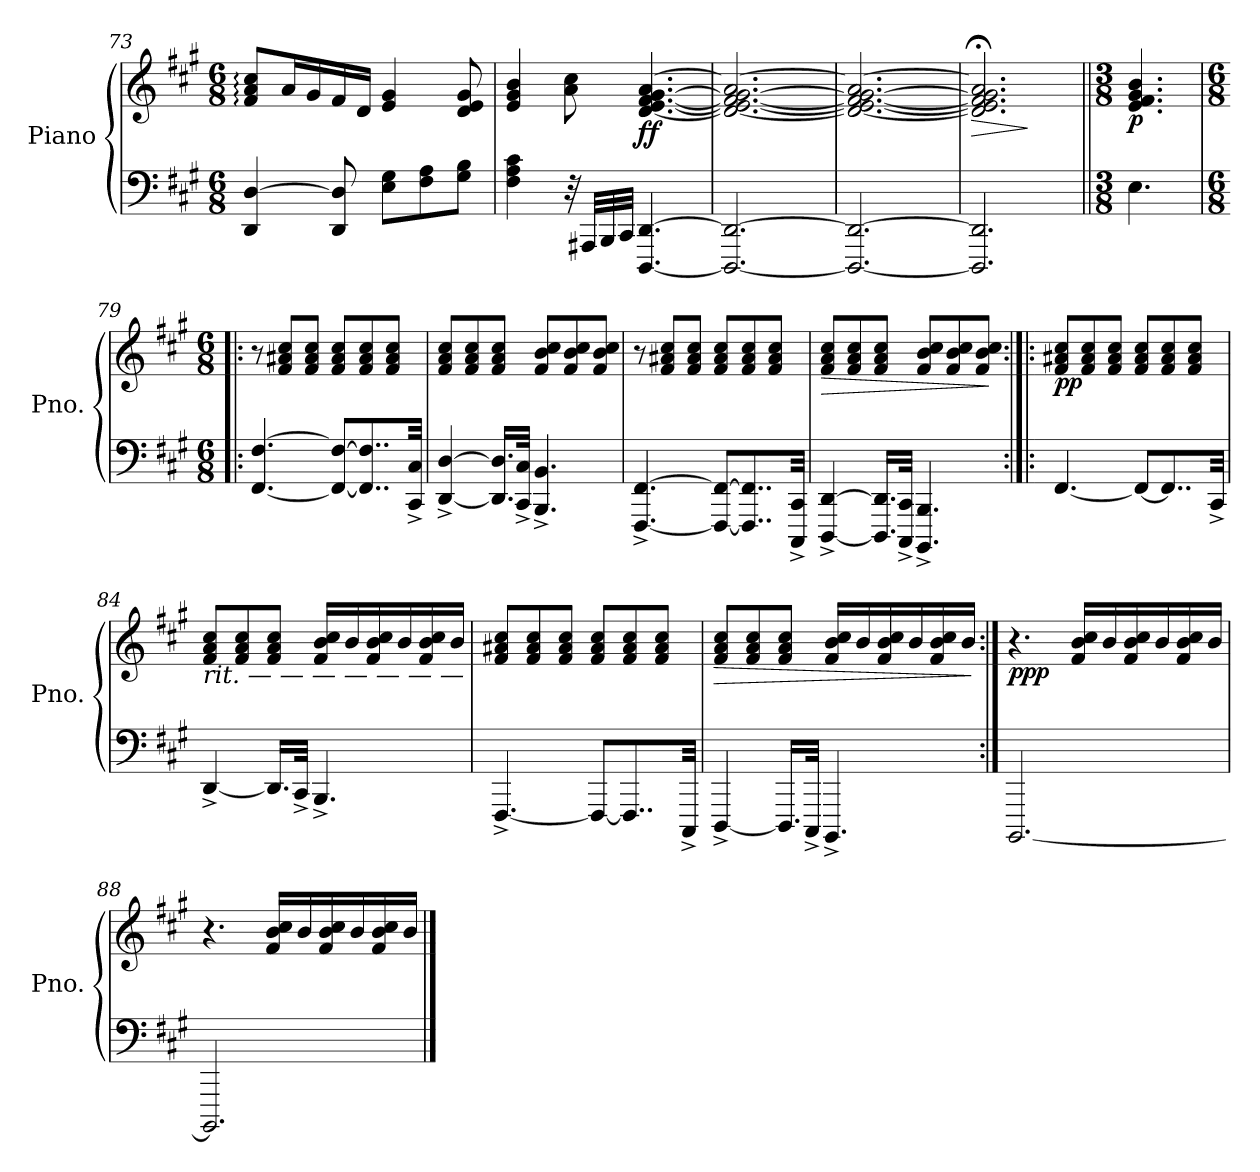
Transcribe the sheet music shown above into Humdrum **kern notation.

**kern	**kern	**dynam
*part1	*part1	*part1
*staff2	*staff1	*staff1/2
*I"Piano	*	*
*I'Pno.	*	*
*clefF4	*clefG2	*
*k[f#c#g#]	*k[f#c#g#]	*
*M6/8	*M6/8	*
=73	=73	=73
4DD/ [4D/	8f#/: 8a/: 8cc#/:L	.
.	16a/L	.
.	16g#/	.
8DD/ 8D/]	16f#/	.
.	16d/JJ	.
8E\ 8G#\L	4e/ 4g#/	.
8F#\ 8A\	.	.
8G#\ 8B\J	8d/ 8e/ 8g#/	.
=74	=74	=74
4F#\ 4A\ 4c#\	4e/ 4g#/ 4b/	.
32r	8a\ 8cc#\	.
32AAA#X/LLL	.	.
32BBB/	.	.
32CC#/JJJ	.	.
!	!	!LO:DY:b
[4.DDD/ [4.DD/	[4.d/ [4.e/ [4.f#/ [4.g#/ [4.a/	ff
=75	=75	=75
2.DDD/_ 2.DD/_	2.d/_ 2.e/_ 2.f#/_ 2.g#/_ 2.a/_	.
!!LO:LB:g=z
=76	=76	=76
2.DDD/_ 2.DD/_	2.d/_ 2.e/_ 2.f#/_ 2.g#/_ 2.a/_	.
=77	=77	=77
!	!	!LO:HP:b
2.DDD/] 2.DD/]	2.d/];< 2.e/];< 2.f#/];< 2.g#/];< 2.a/];<	>
.	.	]
=78||	=78||	=78||
*M3/8	*M3/8	*
!	!	!LO:DY:b
4.E\	4.e/ 4.f#/ 4.g#/ 4.b/	p
=79!|:	=79!|:	=79!|:
*M6/8	*M6/8	*
[4.FF#/ [4.F#/	8r	.
.	8f#/ 8a#X/ 8cc#/L	.
.	8f#/ 8a#/ 8cc#/J	.
8FF#/_ 8F#/_L	8f#/ 8a#/ 8cc#/L	.
8..FF#/] 8..F#/]	8f#/ 8a#/ 8cc#/	.
.	8f#/ 8a#/ 8cc#/J	.
32CC#/^ 32C#/^Jkk	.	.
=80	=80	=80
[4DD/^ [4D/^	8f#/ 8a/ 8cc#/L	.
.	8f#/ 8a/ 8cc#/	.
16.DD/] 16.D/]LL	8f#/ 8a/ 8cc#/J	.
32CC#/^ 32C#/^JJk	.	.
4.BBB/^ 4.BB/^	8f#/ 8b/ 8cc#/L	.
.	8f#/ 8b/ 8cc#/	.
.	8f#/ 8b/ 8cc#/J	.
=81	=81	=81
[4.FFF#/^ [4.FF#/^	8r	.
.	8f#/ 8a#X/ 8cc#/L	.
.	8f#/ 8a#/ 8cc#/J	.
8FFF#/_ 8FF#/_L	8f#/ 8a#/ 8cc#/L	.
8..FFF#/] 8..FF#/]	8f#/ 8a#/ 8cc#/	.
.	8f#/ 8a#/ 8cc#/J	.
32CCC#/^ 32CC#/^Jkk	.	.
!!LO:LB:g=z
=82	=82	=82
*	*MM68	*
!	!	!LO:HP:b
[4DDD/^ [4DD/^	8f#/ 8a/ 8cc#/L	>
.	8f#/ 8a/ 8cc#/	.
16.DDD/] 16.DD/]LL	8f#/ 8a/ 8cc#/J	.
32CCC#/^ 32CC#/^JJk	.	.
4.BBBB/^ 4.BBB/^	8f#/ 8b/ 8cc#/L	.
.	8f#/ 8b/ 8cc#/	.
.	8f#/ 8b/ 8cc#/J	.
.	.	]
=83:|!|:	=83:|!|:	=83:|!|:
!	!	!LO:DY:b
[4.FF#/	8f#/ 8a#X/ 8cc#/L	pp
.	8f#/ 8a#/ 8cc#/	.
.	8f#/ 8a#/ 8cc#/J	.
8FF#/L_	8f#/ 8a#/ 8cc#/L	.
8..FF#/]	8f#/ 8a#/ 8cc#/	.
.	8f#/ 8a#/ 8cc#/J	.
32CC#^/Jkk	.	.
=84	=84	=84
!	!LO:TX:b:i:t=rit. — — — — — — —	!
[4DD^/	8f#/ 8a/ 8cc#/L	.
.	8f#/ 8a/ 8cc#/	.
16.DD/LL]	8f#/ 8a/ 8cc#/J	.
32CC#^/JJk	.	.
4.BBB^/	16f#/ 16b/ 16cc#/LL	.
.	16b/	.
.	16f#/ 16b/ 16cc#/	.
.	16b/	.
.	16f#/ 16b/ 16cc#/	.
.	16b/JJ	.
=85	=85	=85
[4.FFF#^/	8f#/ 8a#X/ 8cc#/L	.
.	8f#/ 8a#/ 8cc#/	.
.	8f#/ 8a#/ 8cc#/J	.
8FFF#/L_	8f#/ 8a#/ 8cc#/L	.
8..FFF#/]	8f#/ 8a#/ 8cc#/	.
.	8f#/ 8a#/ 8cc#/J	.
32CCC#^/Jkk	.	.
!!LO:LB:g=z
=86	=86	=86
*	*MM66	*
!	!	!LO:HP:b
[4DDD^/	8f#/ 8a/ 8cc#/L	>
.	8f#/ 8a/ 8cc#/	.
16.DDD/LL]	8f#/ 8a/ 8cc#/J	.
32CCC#^/JJk	.	.
4.BBBB^/	16f#/ 16b/ 16cc#/LL	.
.	16b/	.
.	16f#/ 16b/ 16cc#/	.
.	16b/	.
.	16f#/ 16b/ 16cc#/	.
.	16b/JJ	.
.	.	]
=87:|!	=87:|!	=87:|!
*	*MM62	*
!	!	!LO:DY:b
[2.BBBB/	4.r	ppp
.	16f#/ 16b/ 16cc#/LL	.
.	16b/	.
.	16f#/ 16b/ 16cc#/	.
.	16b/	.
.	16f#/ 16b/ 16cc#/	.
.	16b/JJ	.
=88	=88	=88
2.BBBB/]	4.r	.
.	16f#/ 16b/ 16cc#/LL	.
.	16b/	.
.	16f#/ 16b/ 16cc#/	.
.	16b/	.
.	16f#/ 16b/ 16cc#/	.
.	16b/JJ	.
==	==	==
*-	*-	*-
